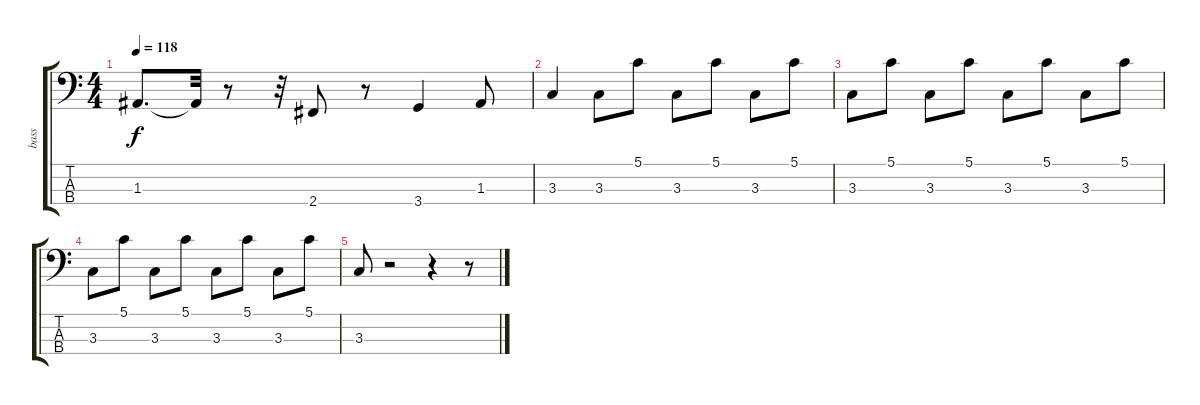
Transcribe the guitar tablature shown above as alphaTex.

\track ("bass    " "bass    ") {instrument acousticguitarsteel}
\staff {score tabs}
\tuning (G2 D2 A1 E1) {hide}
\ts (4 4)
\tempo 118
\clef f4
\ks c
1.3{t}.8{d dy f} 1.3{t}.32 r.8 r.32 2.4.8 r.8 3.4.4 1.3.8 |
3.3.4 3.3.8 5.1.8 3.3.8 5.1.8 3.3.8 5.1.8 |
3.3.8 5.1.8 3.3.8 5.1.8 3.3.8 5.1.8 3.3.8 5.1.8 |
3.3.8 5.1.8 3.3.8 5.1.8 3.3.8 5.1.8 3.3.8 5.1.8 |
3.3.8 r.2 r.4 r.8
